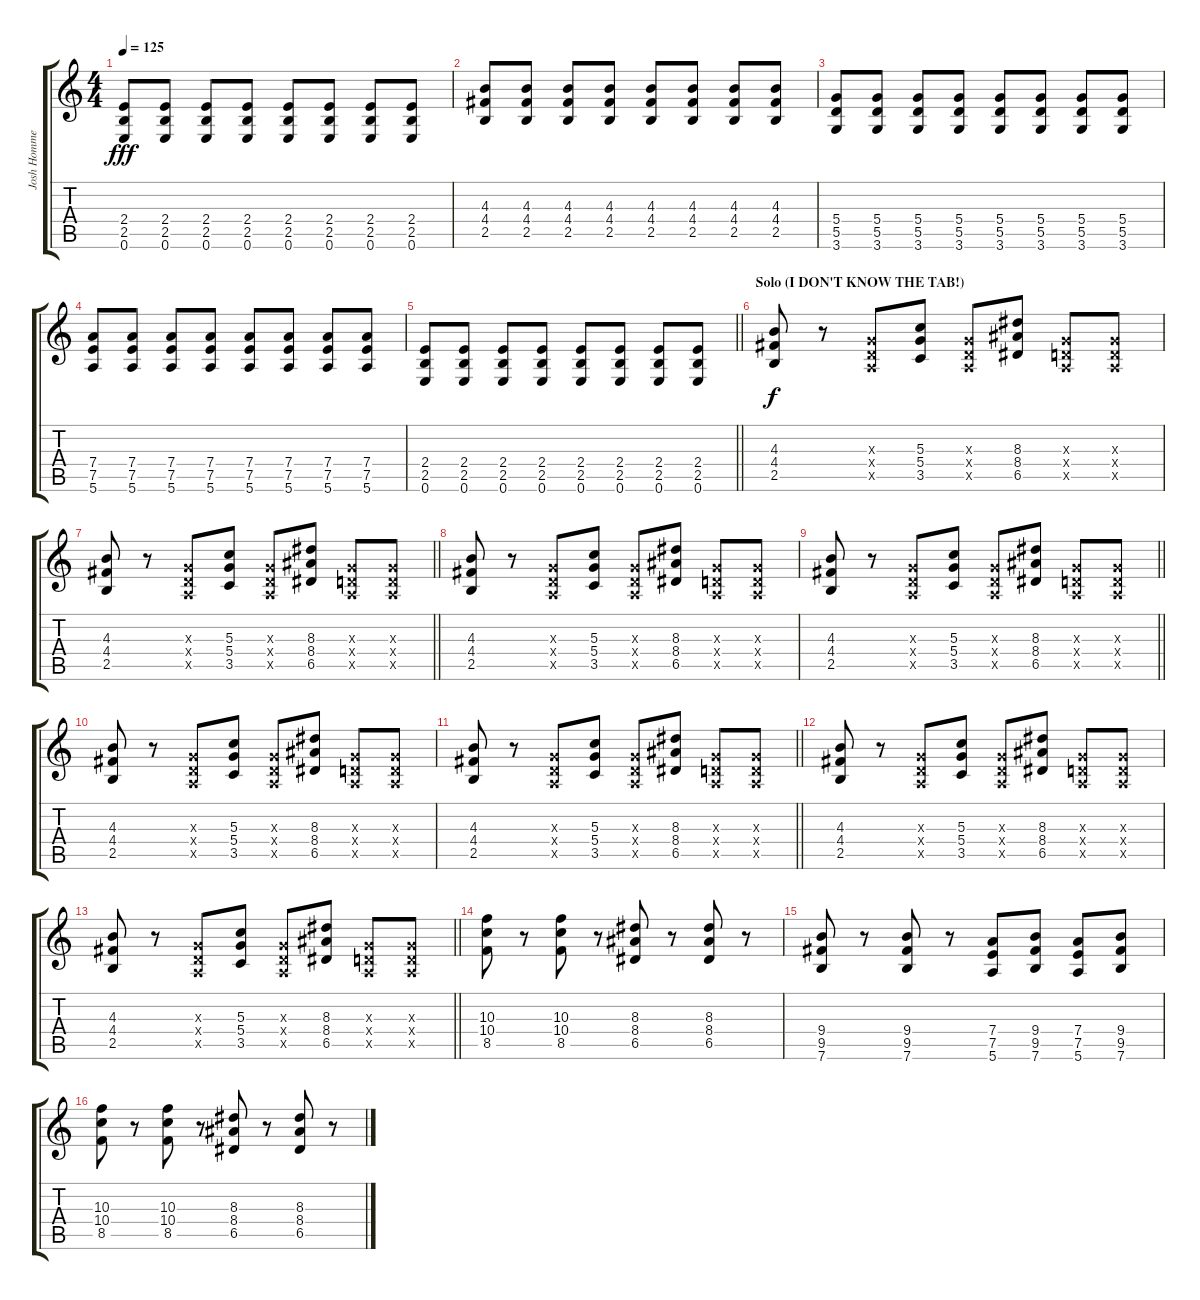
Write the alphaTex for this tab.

\track ("Josh Homme" "Josh Homme") {instrument overdrivenguitar}
\staff {score tabs}
\tuning (E4 B3 G3 D3 A2 E2) {hide}
\ts (4 4)
\tempo 125
\clef g2
\ks c
(2.4 2.5 0.6).8{dy fff} (2.4 2.5 0.6).8 (2.4 2.5 0.6).8 (2.4 2.5 0.6).8 (2.4 2.5 0.6).8 (2.4 2.5 0.6).8 (2.4 2.5 0.6).8 (2.4 2.5 0.6).8 |
(4.3 4.4 2.5).8 (4.3 4.4 2.5).8 (4.3 4.4 2.5).8 (4.3 4.4 2.5).8 (4.3 4.4 2.5).8 (4.3 4.4 2.5).8 (4.3 4.4 2.5).8 (4.3 4.4 2.5).8 |
(5.4 5.5 3.6).8 (5.4 5.5 3.6).8 (5.4 5.5 3.6).8 (5.4 5.5 3.6).8 (5.4 5.5 3.6).8 (5.4 5.5 3.6).8 (5.4 5.5 3.6).8 (5.4 5.5 3.6).8 |
(7.4 7.5 5.6).8 (7.4 7.5 5.6).8 (7.4 7.5 5.6).8 (7.4 7.5 5.6).8 (7.4 7.5 5.6).8 (7.4 7.5 5.6).8 (7.4 7.5 5.6).8 (7.4 7.5 5.6).8 |
\barLineRight lightlight
(2.4 2.5 0.6).8 (2.4 2.5 0.6).8 (2.4 2.5 0.6).8 (2.4 2.5 0.6).8 (2.4 2.5 0.6).8 (2.4 2.5 0.6).8 (2.4 2.5 0.6).8 (2.4 2.5 0.6).8 |
\section ("" "Solo (I DON'T KNOW THE TAB!)")
(4.3 4.4 2.5).8{dy f} r.8 (0.3{x} 0.4{x} 0.5{x}).8 (5.3 5.4 3.5).8 (0.3{x} 0.4{x} 0.5{x}).8 (8.3 8.4 6.5).8 (0.3{x} 0.4{x} 0.5{x}).8 (0.3{x} 0.4{x} 0.5{x}).8 |
\barLineRight lightlight
(4.3 4.4 2.5).8 r.8 (0.3{x} 0.4{x} 0.5{x}).8 (5.3 5.4 3.5).8 (0.3{x} 0.4{x} 0.5{x}).8 (8.3 8.4 6.5).8 (0.3{x} 0.4{x} 0.5{x}).8 (0.3{x} 0.4{x} 0.5{x}).8 |
(4.3 4.4 2.5).8 r.8 (0.3{x} 0.4{x} 0.5{x}).8 (5.3 5.4 3.5).8 (0.3{x} 0.4{x} 0.5{x}).8 (8.3 8.4 6.5).8 (0.3{x} 0.4{x} 0.5{x}).8 (0.3{x} 0.4{x} 0.5{x}).8 |
\barLineRight lightlight
(4.3 4.4 2.5).8 r.8 (0.3{x} 0.4{x} 0.5{x}).8 (5.3 5.4 3.5).8 (0.3{x} 0.4{x} 0.5{x}).8 (8.3 8.4 6.5).8 (0.3{x} 0.4{x} 0.5{x}).8 (0.3{x} 0.4{x} 0.5{x}).8 |
(4.3 4.4 2.5).8 r.8 (0.3{x} 0.4{x} 0.5{x}).8 (5.3 5.4 3.5).8 (0.3{x} 0.4{x} 0.5{x}).8 (8.3 8.4 6.5).8 (0.3{x} 0.4{x} 0.5{x}).8 (0.3{x} 0.4{x} 0.5{x}).8 |
\barLineRight lightlight
(4.3 4.4 2.5).8 r.8 (0.3{x} 0.4{x} 0.5{x}).8 (5.3 5.4 3.5).8 (0.3{x} 0.4{x} 0.5{x}).8 (8.3 8.4 6.5).8 (0.3{x} 0.4{x} 0.5{x}).8 (0.3{x} 0.4{x} 0.5{x}).8 |
(4.3 4.4 2.5).8 r.8 (0.3{x} 0.4{x} 0.5{x}).8 (5.3 5.4 3.5).8 (0.3{x} 0.4{x} 0.5{x}).8 (8.3 8.4 6.5).8 (0.3{x} 0.4{x} 0.5{x}).8 (0.3{x} 0.4{x} 0.5{x}).8 |
\barLineRight lightlight
(4.3 4.4 2.5).8 r.8 (0.3{x} 0.4{x} 0.5{x}).8 (5.3 5.4 3.5).8 (0.3{x} 0.4{x} 0.5{x}).8 (8.3 8.4 6.5).8 (0.3{x} 0.4{x} 0.5{x}).8 (0.3{x} 0.4{x} 0.5{x}).8 |
(10.3 10.4 8.5).8 r.8 (10.3 10.4 8.5).8 r.8 (8.3 8.4 6.5).8 r.8 (8.3 8.4 6.5).8 r.8 |
(9.4 9.5 7.6).8 r.8 (9.4 9.5 7.6).8 r.8 (7.4 7.5 5.6).8 (9.4 9.5 7.6).8 (7.4 7.5 5.6).8 (9.4 9.5 7.6).8 |
(10.3 10.4 8.5).8 r.8 (10.3 10.4 8.5).8 r.8 (8.3 8.4 6.5).8 r.8 (8.3 8.4 6.5).8 r.8
